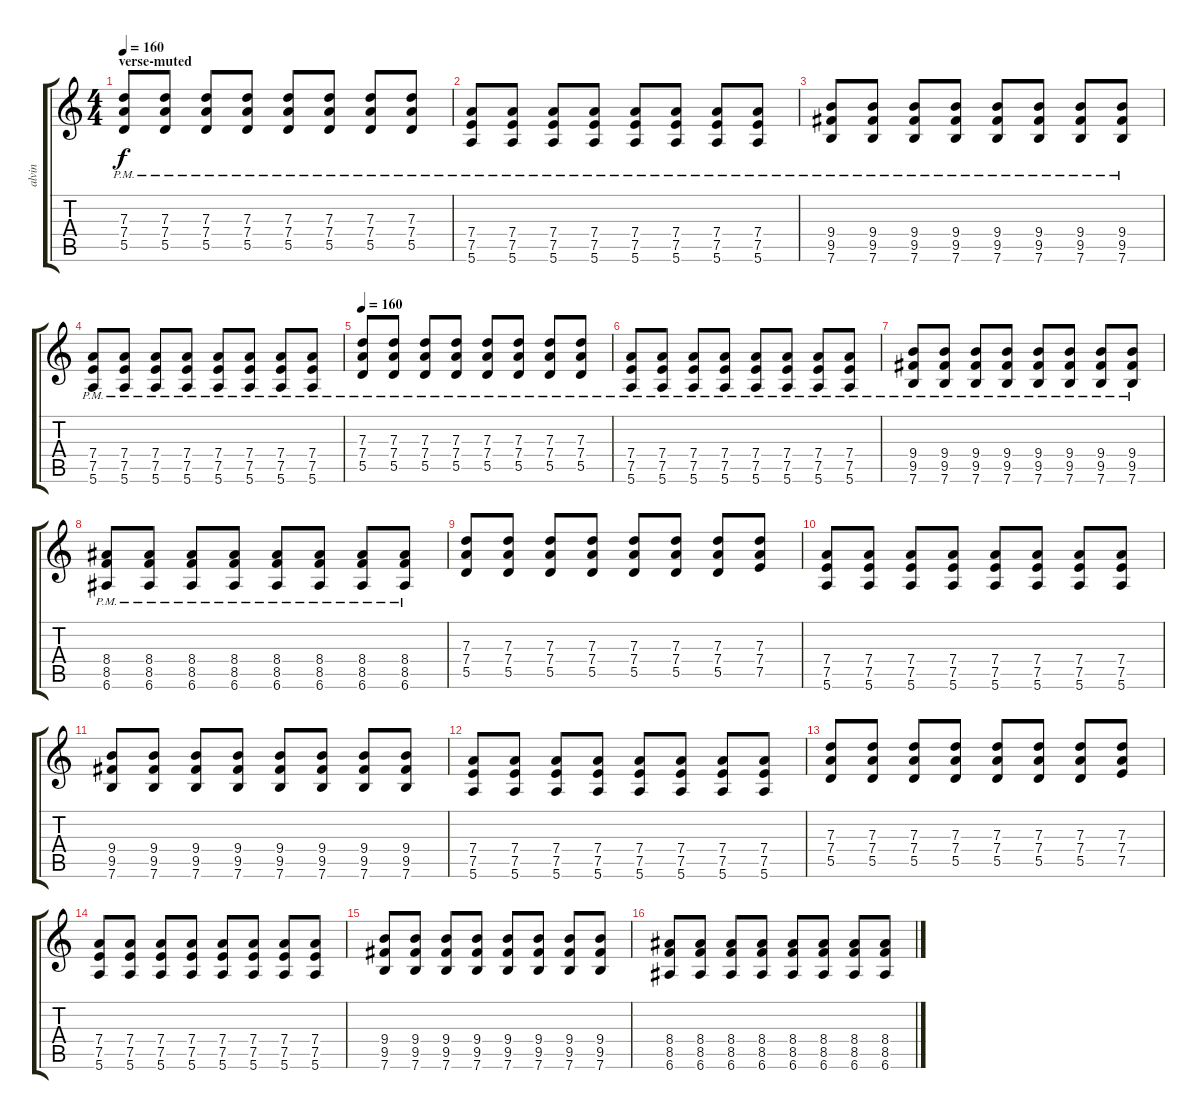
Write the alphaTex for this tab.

\track ("alvin" "alvin") {instrument distortionguitar}
\staff {score tabs}
\tuning (E4 B3 G3 D3 A2 E2) {hide}
\ts (4 4)
\section ("" "verse-muted")
\tempo 160
\clef g2
\ks c
(7.3{pm} 7.4{pm} 5.5{pm}).8{dy f} (7.3{pm} 7.4{pm} 5.5{pm}).8 (7.3{pm} 7.4{pm} 5.5{pm}).8 (7.3{pm} 7.4{pm} 5.5{pm}).8 (7.3{pm} 7.4{pm} 5.5{pm}).8 (7.3{pm} 7.4{pm} 5.5{pm}).8 (7.3{pm} 7.4{pm} 5.5{pm}).8 (7.3{pm} 7.4{pm} 5.5{pm}).8 |
(7.4{pm} 7.5{pm} 5.6{pm}).8 (7.4{pm} 7.5{pm} 5.6{pm}).8 (7.4{pm} 7.5{pm} 5.6{pm}).8 (7.4{pm} 7.5{pm} 5.6{pm}).8 (7.4{pm} 7.5{pm} 5.6{pm}).8 (7.4{pm} 7.5{pm} 5.6{pm}).8 (7.4{pm} 7.5{pm} 5.6{pm}).8 (7.4{pm} 7.5{pm} 5.6{pm}).8 |
(9.4{pm} 9.5{pm} 7.6{pm}).8 (9.4{pm} 9.5{pm} 7.6{pm}).8 (9.4{pm} 9.5{pm} 7.6{pm}).8 (9.4{pm} 9.5{pm} 7.6{pm}).8 (9.4{pm} 9.5{pm} 7.6{pm}).8 (9.4{pm} 9.5{pm} 7.6{pm}).8 (9.4{pm} 9.5{pm} 7.6{pm}).8 (9.4{pm} 9.5{pm} 7.6{pm}).8 |
(7.4{pm} 7.5{pm} 5.6{pm}).8 (7.4{pm} 7.5{pm} 5.6{pm}).8 (7.4{pm} 7.5{pm} 5.6{pm}).8 (7.4{pm} 7.5{pm} 5.6{pm}).8 (7.4{pm} 7.5{pm} 5.6{pm}).8 (7.4{pm} 7.5{pm} 5.6{pm}).8 (7.4{pm} 7.5{pm} 5.6{pm}).8 (7.4{pm} 7.5{pm} 5.6{pm}).8 |
\tempo 160
(7.3{pm} 7.4{pm} 5.5{pm}).8 (7.3{pm} 7.4{pm} 5.5{pm}).8 (7.3{pm} 7.4{pm} 5.5{pm}).8 (7.3{pm} 7.4{pm} 5.5{pm}).8 (7.3{pm} 7.4{pm} 5.5{pm}).8 (7.3{pm} 7.4{pm} 5.5{pm}).8 (7.3{pm} 7.4{pm} 5.5{pm}).8 (7.3{pm} 7.4{pm} 5.5{pm}).8 |
(7.4{pm} 7.5{pm} 5.6{pm}).8 (7.4{pm} 7.5{pm} 5.6{pm}).8 (7.4{pm} 7.5{pm} 5.6{pm}).8 (7.4{pm} 7.5{pm} 5.6{pm}).8 (7.4{pm} 7.5{pm} 5.6{pm}).8 (7.4{pm} 7.5{pm} 5.6{pm}).8 (7.4{pm} 7.5{pm} 5.6{pm}).8 (7.4{pm} 7.5{pm} 5.6{pm}).8 |
(9.4{pm} 9.5{pm} 7.6{pm}).8 (9.4{pm} 9.5{pm} 7.6{pm}).8 (9.4{pm} 9.5{pm} 7.6{pm}).8 (9.4{pm} 9.5{pm} 7.6{pm}).8 (9.4{pm} 9.5{pm} 7.6{pm}).8 (9.4{pm} 9.5{pm} 7.6{pm}).8 (9.4{pm} 9.5{pm} 7.6{pm}).8 (9.4{pm} 9.5{pm} 7.6{pm}).8 |
(8.4{pm} 8.5{pm} 6.6{pm}).8 (8.4{pm} 8.5{pm} 6.6{pm}).8 (8.4{pm} 8.5{pm} 6.6{pm}).8 (8.4{pm} 8.5{pm} 6.6{pm}).8 (8.4{pm} 8.5{pm} 6.6{pm}).8 (8.4{pm} 8.5{pm} 6.6{pm}).8 (8.4{pm} 8.5{pm} 6.6{pm}).8 (8.4{pm} 8.5{pm} 6.6{pm}).8 |
(7.3 7.4 5.5).8 (7.3 7.4 5.5).8 (7.3 7.4 5.5).8 (7.3 7.4 5.5).8 (7.3 7.4 5.5).8 (7.3 7.4 5.5).8 (7.3 7.4 5.5).8 (7.3 7.4 7.5).8 |
(7.4 7.5 5.6).8 (7.4 7.5 5.6).8 (7.4 7.5 5.6).8 (7.4 7.5 5.6).8 (7.4 7.5 5.6).8 (7.4 7.5 5.6).8 (7.4 7.5 5.6).8 (7.4 7.5 5.6).8 |
(9.4 9.5 7.6).8 (9.4 9.5 7.6).8 (9.4 9.5 7.6).8 (9.4 9.5 7.6).8 (9.4 9.5 7.6).8 (9.4 9.5 7.6).8 (9.4 9.5 7.6).8 (9.4 9.5 7.6).8 |
(7.4 7.5 5.6).8 (7.4 7.5 5.6).8 (7.4 7.5 5.6).8 (7.4 7.5 5.6).8 (7.4 7.5 5.6).8 (7.4 7.5 5.6).8 (7.4 7.5 5.6).8 (7.4 7.5 5.6).8 |
(7.3 7.4 5.5).8 (7.3 7.4 5.5).8 (7.3 7.4 5.5).8 (7.3 7.4 5.5).8 (7.3 7.4 5.5).8 (7.3 7.4 5.5).8 (7.3 7.4 5.5).8 (7.3 7.4 7.5).8 |
(7.4 7.5 5.6).8 (7.4 7.5 5.6).8 (7.4 7.5 5.6).8 (7.4 7.5 5.6).8 (7.4 7.5 5.6).8 (7.4 7.5 5.6).8 (7.4 7.5 5.6).8 (7.4 7.5 5.6).8 |
(9.4 9.5 7.6).8 (9.4 9.5 7.6).8 (9.4 9.5 7.6).8 (9.4 9.5 7.6).8 (9.4 9.5 7.6).8 (9.4 9.5 7.6).8 (9.4 9.5 7.6).8 (9.4 9.5 7.6).8 |
(8.4 8.5 6.6).8 (8.4 8.5 6.6).8 (8.4 8.5 6.6).8 (8.4 8.5 6.6).8 (8.4 8.5 6.6).8 (8.4 8.5 6.6).8 (8.4 8.5 6.6).8 (8.4 8.5 6.6).8
